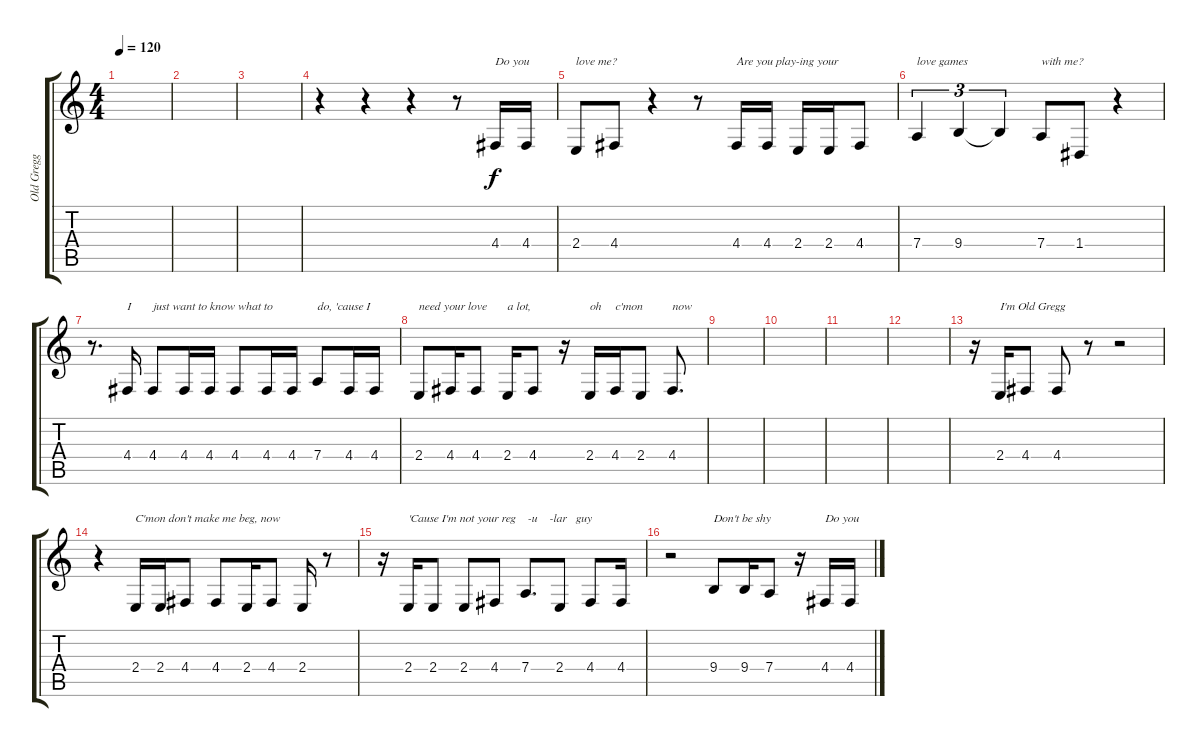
\track ("Old Gregg" "Old Gregg") {instrument lead6voice}
\staff {score tabs}
\tuning (E4 B3 G3 D3 A2 E2) {hide}
\ts (4 4)
\tempo 120
\clef g2
\ks c
|
|
|
r.4 r.4 r.4 r.8 4.4.16{txt "Do you"} 4.4.16 |
2.4.8{txt "love me?"} 4.4.8 r.4 r.8 4.4.16{txt "Are you play-ing your"} 4.4.16 2.4.16 2.4.16 4.4.8 |
7.4.4{tu (3 2) txt "love games"} 9.4.4{tu (3 2)} 9.4{t}.4{tu (3 2)} 7.4.8{txt "with me?"} 1.4.8 r.4 |
r.8{d} 4.4.16{txt "I"} 4.4.8{txt "just want to know what to"} 4.4.16 4.4.16 4.4.8 4.4.16 4.4.16 7.4.8{txt "do, 'cause I"} 4.4.16 4.4.16 |
2.4.8{txt "need your love"} 4.4.16 4.4.8 2.4.16{txt "a lot, "} 4.4.8 r.16 2.4.16{txt "oh"} 4.4.16{txt "c'mon"} 2.4.8 4.4.8{d txt "now"} |
|
|
|
|
r.16 2.4.16{txt "I'm Old Gregg"} 4.4.8 4.4.8 r.8 r.2 |
r.4 2.4.16{txt "C'mon don't make me beg, now"} 2.4.16 4.4.8 4.4.8 2.4.16 4.4.8 2.4.16 r.8 |
r.16 2.4.16{txt "'Cause I'm not your reg    -u    -lar   guy"} 2.4.8 2.4.8 4.4.8 7.4.8{d} 2.4.8 4.4.8 4.4.16 |
r.2 9.4.8{txt "Don't be shy"} 9.4.16 7.4.8 r.16 4.4.16{txt "Do you"} 4.4.16
